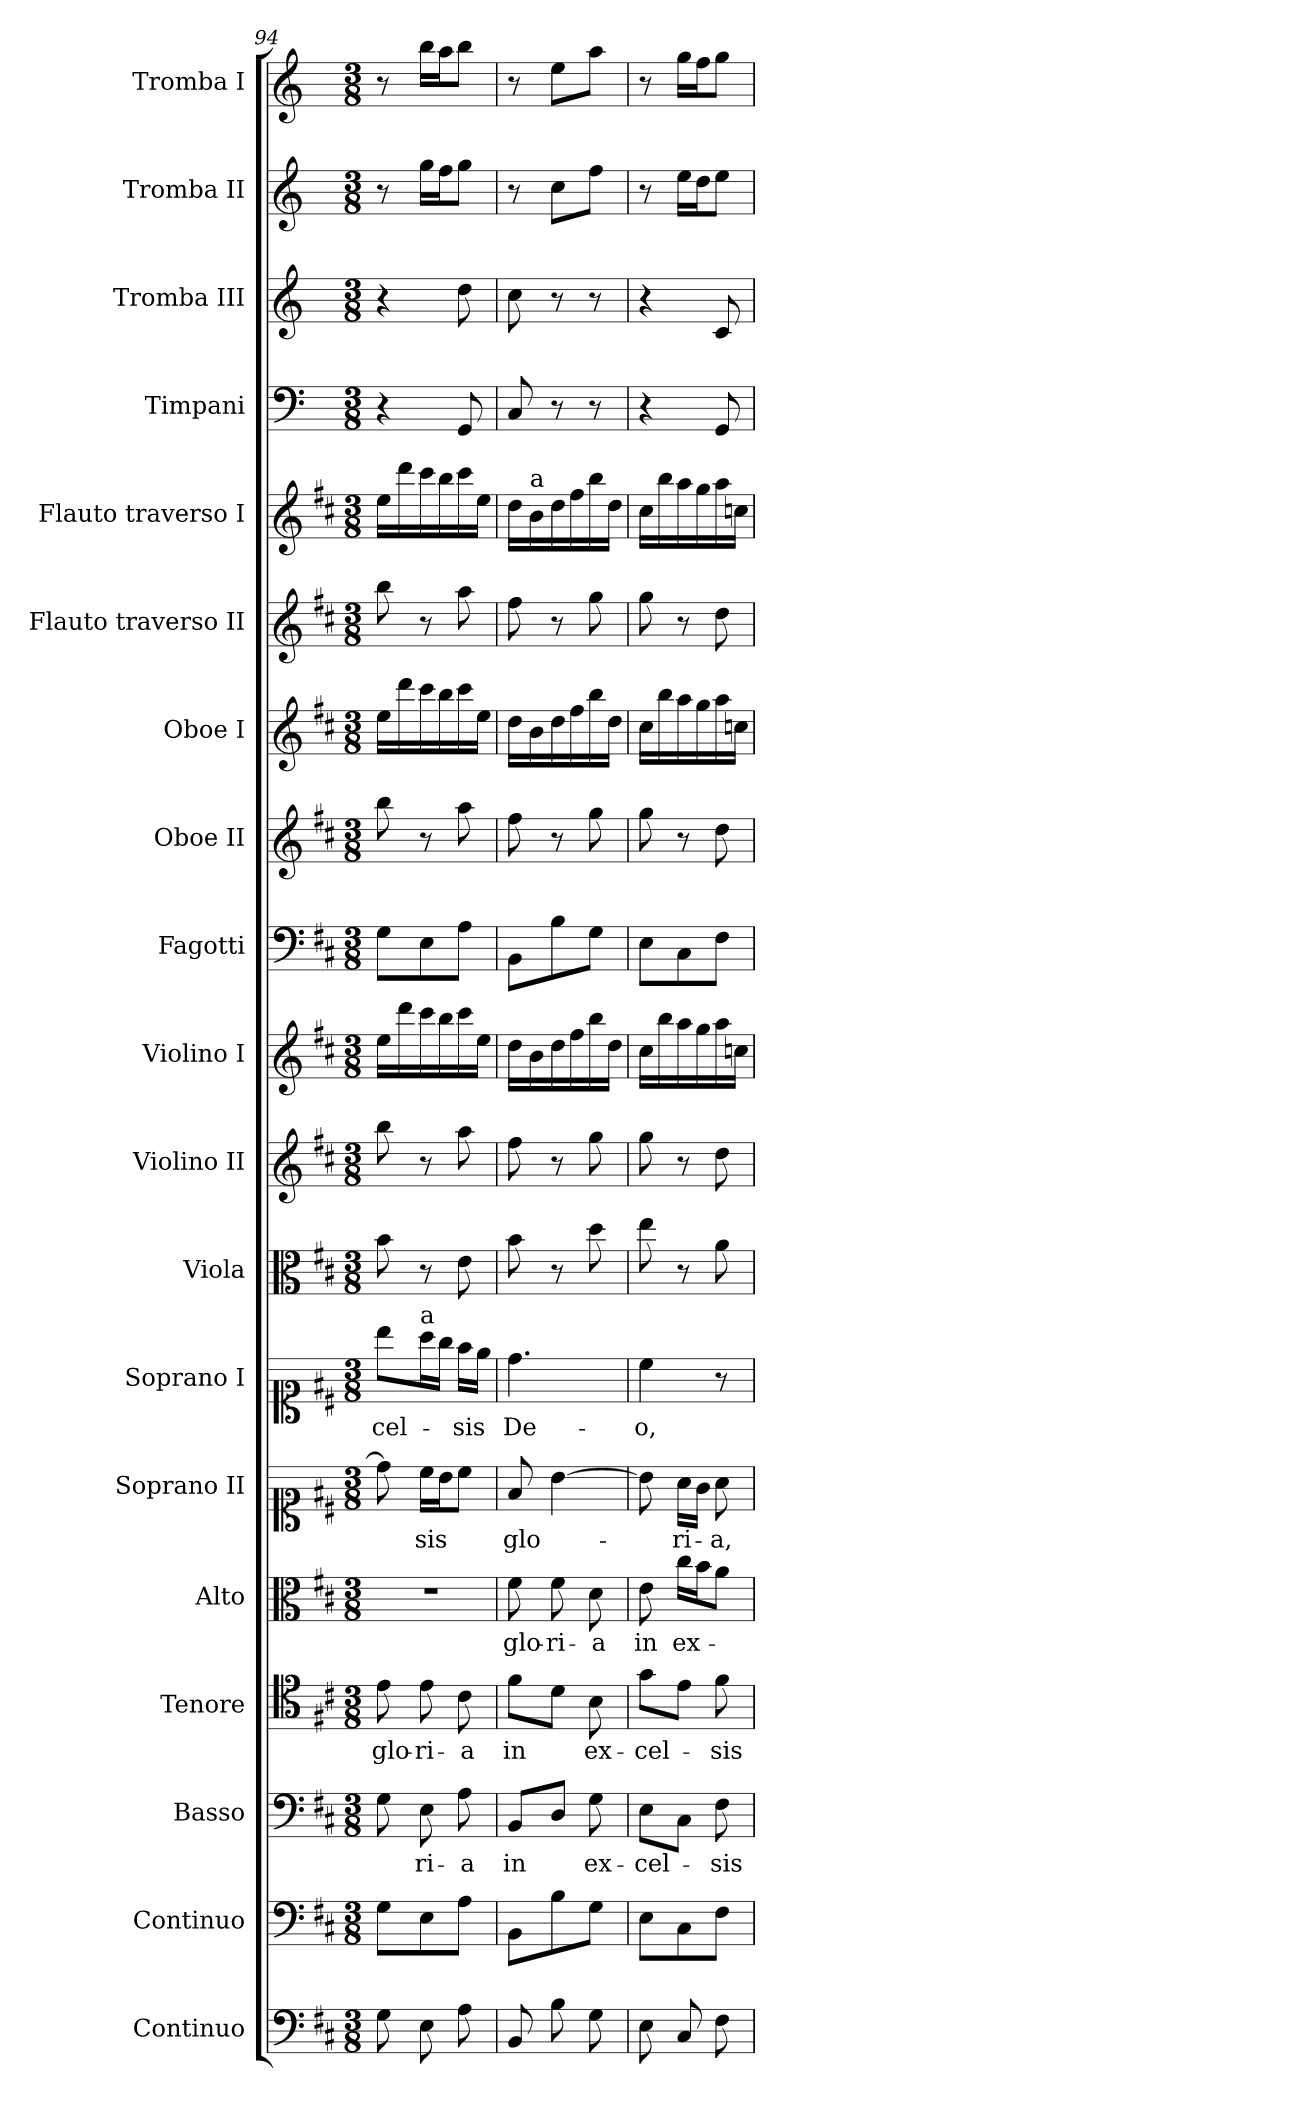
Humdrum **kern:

**kern	**kern	**kern	**text	**kern	**text	**kern	**text	**kern	**text	**kern	**text	**kern	**kern	**kern	**kern	**kern	**kern	**kern	**kern	**kern	**kern	**kern	**kern
*part19	*part18	*part17	*part17	*part16	*part16	*part15	*part15	*part14	*part14	*part13	*part13	*part12	*part11	*part10	*part9	*part8	*part7	*part6	*part5	*part4	*part3	*part2	*part1
*staff19	*staff18	*staff17	*staff17	*staff16	*staff16	*staff15	*staff15	*staff14	*staff14	*staff13	*staff13	*staff12	*staff11	*staff10	*staff9	*staff8	*staff7	*staff6	*staff5	*staff4	*staff3	*staff2	*staff1
*I"Continuo	*I"Continuo	*I"Basso	*	*I"Tenore	*	*I"Alto	*	*I"Soprano II	*	*I"Soprano I	*	*I"Viola	*I"Violino II	*I"Violino I	*I"Fagotti	*I"Oboe II	*I"Oboe I	*I"Flauto traverso II	*I"Flauto traverso I	*I"Timpani	*I"Tromba III	*I"Tromba II	*I"Tromba I
*I'Cont.	*I'Cont.	*I'B.	*	*I'T.	*	*I'A.	*	*I'S. II	*	*I'S. I	*	*I'Vla.	*I'Vln. II	*I'Vln. I	*I'Fgt.	*I'Ob. II	*I'Ob. I	*I'Fl. trv. II	*I'Fl. trv. I	*I'Timp.	*I'Tr. III	*I'Tr. II	*I'Tr. I
*clefF4	*clefF4	*clefF4	*	*clefC4	*	*clefC3	*	*clefC1	*	*clefC1	*	*clefC3	*clefG2	*clefG2	*clefF4	*clefG2	*clefG2	*clefG2	*clefG2	*clefF4	*clefG2	*clefG2	*clefG2
*	*	*	*	*	*	*	*	*	*	*	*	*	*	*	*	*	*	*	*	*ITrd-1c-2	*ITrd-1c-2	*ITrd-1c-2	*ITrd-1c-2
*k[f#c#]	*k[f#c#]	*k[f#c#]	*	*k[f#c#]	*	*k[f#c#]	*	*k[f#c#]	*	*k[f#c#]	*	*k[f#c#]	*k[f#c#]	*k[f#c#]	*k[f#c#]	*k[f#c#]	*k[f#c#]	*k[f#c#]	*k[f#c#]	*k[f#c#]	*k[f#c#]	*k[f#c#]	*k[f#c#]
*M3/8	*M3/8	*M3/8	*	*M3/8	*	*M3/8	*	*M3/8	*	*M3/8	*	*M3/8	*M3/8	*M3/8	*M3/8	*M3/8	*M3/8	*M3/8	*M3/8	*M3/8	*M3/8	*M3/8	*M3/8
=94	=94	=94	=94	=94	=94	=94	=94	=94	=94	=94	=94	=94	=94	=94	=94	=94	=94	=94	=94	=94	=94	=94	=94
8G	8G\L	8G\	.	8e\	glo-	4.r	.	8dd\]	.	8bb\L	-cel-	8b\	8bb\	16ee\LL	8G\L	8bb\	16ee\LL	8bb\	16ee\LL	4r	4r	8r	8r
.	.	.	.	.	.	.	.	.	.	.	.	.	.	16ddd\	.	.	16ddd\	.	16ddd\	.	.	.	.
!	!	!	!	!	!	!	!	!	!	!LO:TX:a:t=a	!	!	!	!	!	!	!	!	!	!	!	!	!
8E	8E\	8E\	-ri-	8e\	-ri-	.	.	16cc#\LL	-sis	16aa\L	.	8r	8r	16ccc#\	8E\	8r	16ccc#\	8r	16ccc#\	.	.	16aa\LL	16ccc#\LL
.	.	.	.	.	.	.	.	16b\J	.	16gg\JJ	.	.	.	16bb\	.	.	16bb\	.	16bb\	.	.	16gg\J	16bb\J
8A	8A\J	8A\	-a	8c#\	-a	.	.	8cc#\J	.	16ff#\LL	-sis	8e\	8aa\	16ccc#\	8A\J	8aa\	16ccc#\	8aa\	16ccc#\	8AA/	8ee\	8aa\J	8ccc#\J
.	.	.	.	.	.	.	.	.	.	16ee\JJ	.	.	.	16ee\JJ	.	.	16ee\JJ	.	16ee\JJ	.	.	.	.
=95	=95	=95	=95	=95	=95	=95	=95	=95	=95	=95	=95	=95	=95	=95	=95	=95	=95	=95	=95	=95	=95	=95	=95
8BB	8BB\L	8BB/L	in	8f#\L	in	8f#\	glo-	8f#/	glo-	4.dd\	De-	8b\	8ff#\	16dd\LL	8BB\L	8ff#\	16dd\LL	8ff#\	16dd\LL	8D/	8dd\	8r	8r
!	!	!	!	!	!	!	!	!	!	!	!	!	!	!	!	!	!	!	!LO:TX:a:t=a	!	!	!	!
.	.	.	.	.	.	.	.	.	.	.	.	.	.	16b\	.	.	16b\	.	16b\	.	.	.	.
8B	8B\	8D/J	.	8d\J	.	8f#\	-ri-	[4b\	.	.	.	8r	8r	16dd\	8B\	8r	16dd\	8r	16dd\	8r	8r	8dd\L	8ff#\L
.	.	.	.	.	.	.	.	.	.	.	.	.	.	16ff#\	.	.	16ff#\	.	16ff#\	.	.	.	.
8G	8G\J	8G\	ex-	8B\	ex-	8d\	-a	.	.	.	.	8dd\	8gg\	16bb\	8G\J	8gg\	16bb\	8gg\	16bb\	8r	8r	8gg\J	8bb\J
.	.	.	.	.	.	.	.	.	.	.	.	.	.	16dd\JJ	.	.	16dd\JJ	.	16dd\JJ	.	.	.	.
=96	=96	=96	=96	=96	=96	=96	=96	=96	=96	=96	=96	=96	=96	=96	=96	=96	=96	=96	=96	=96	=96	=96	=96
8E	8E\L	8E\L	-cel-	8g\L	-cel-	8e\	in	8b\]	.	4cc#\	-o,	8ee\	8gg\	16cc#\LL	8E\L	8gg\	16cc#\LL	8gg\	16cc#\LL	4r	4r	8r	8r
.	.	.	.	.	.	.	.	.	.	.	.	.	.	16bb\	.	.	16bb\	.	16bb\	.	.	.	.
8C#	8C#\	8C#\J	.	8e\J	.	16cc#\LL	ex-	16a\LL	-ri-	.	.	8r	8r	16aa\	8C#\	8r	16aa\	8r	16aa\	.	.	16ff#\LL	16aa\LL
.	.	.	.	.	.	16b\J	.	16g\JJ	.	.	.	.	.	16gg\	.	.	16gg\	.	16gg\	.	.	16ee\J	16gg\J
8F#	8F#\J	8F#\	-sis	8f#\	-sis	8a\J	.	8a\	-a,	8r	.	8a\	8dd\	16aa\	8F#\J	8dd\	16aa\	8dd\	16aa\	8AA/	8d/	8ff#\J	8aa\J
.	.	.	.	.	.	.	.	.	.	.	.	.	.	16ccn\JJ	.	.	16ccn\JJ	.	16ccn\JJ	.	.	.	.
=	=	=	=	=	=	=	=	=	=	=	=	=	=	=	=	=	=	=	=	=	=	=	=
*-	*-	*-	*-	*-	*-	*-	*-	*-	*-	*-	*-	*-	*-	*-	*-	*-	*-	*-	*-	*-	*-	*-	*-
